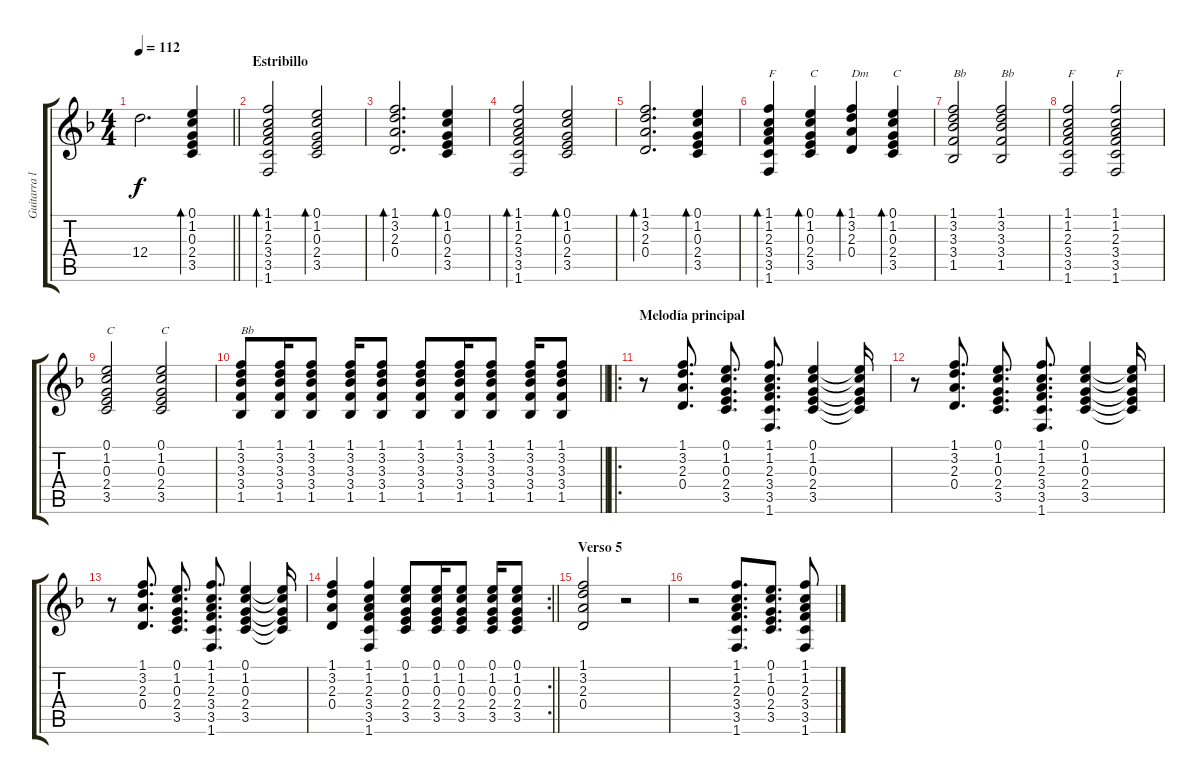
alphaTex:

\track ("Guitarra limpio" "Guitarra l") {instrument electricguitarclean}
\staff {score tabs}
\tuning (E4 B3 G3 D3 A2 E2) {hide}
\ts (4 4)
\tempo 112
\clef g2
\barLineRight lightlight
\ks dminor
12.4.2{d dy f} (0.1 1.2 0.3 2.4 3.5).4{bd 60} |
\section ("" "Estribillo")
(1.1 1.2 2.3 3.4 3.5 1.6).2{bd 60} (0.1 1.2 0.3 2.4 3.5).2{bd 60} |
(1.1 3.2 2.3 0.4).2{d bd 60} (0.1 1.2 0.3 2.4 3.5).4{bd 60} |
(1.1 1.2 2.3 3.4 3.5 1.6).2{bd 60} (0.1 1.2 0.3 2.4 3.5).2{bd 60} |
(1.1 3.2 2.3 0.4).2{d bd 60} (0.1 1.2 0.3 2.4 3.5).4{bd 60} |
(1.1 1.2 2.3 3.4 3.5 1.6).4{bd 120 txt "F"} (0.1 1.2 0.3 2.4 3.5).4{bd 120 txt "C"} (1.1 3.2 2.3 0.4).4{bd 120 txt "Dm"} (0.1 1.2 0.3 2.4 3.5).4{bd 120 txt "C"} |
(1.1 3.2 3.3 3.4 1.5).2{txt "Bb"} (1.1 3.2 3.3 3.4 1.5).2{txt "Bb"} |
(1.1 1.2 2.3 3.4 3.5 1.6).2{txt "F"} (1.1 1.2 2.3 3.4 3.5 1.6).2{txt "F"} |
(0.1 1.2 0.3 2.4 3.5).2{txt "C"} (0.1 1.2 0.3 2.4 3.5).2{txt "C"} |
\barLineRight lightlight
(1.1 3.2 3.3 3.4 1.5).8{txt "Bb"} (1.1 3.2 3.3 3.4 1.5).16 (1.1 3.2 3.3 3.4 1.5).8 (1.1 3.2 3.3 3.4 1.5).16 (1.1 3.2 3.3 3.4 1.5).8 (1.1 3.2 3.3 3.4 1.5).8 (1.1 3.2 3.3 3.4 1.5).16 (1.1 3.2 3.3 3.4 1.5).8 (1.1 3.2 3.3 3.4 1.5).16 (1.1 3.2 3.3 3.4 1.5).8 |
\ro
\section ("" "Melodía principal")
r.8 (1.1 3.2 2.3 0.4).8{d} (0.1 1.2 0.3 2.4 3.5).8{d} (1.1 1.2 2.3 3.4 3.5 1.6).8{d} (0.1 1.2 0.3 2.4 3.5).4 (0.1{t} 1.2{t} 0.3{t} 2.4{t} 3.5{t}).16 |
r.8 (1.1 3.2 2.3 0.4).8{d} (0.1 1.2 0.3 2.4 3.5).8{d} (1.1 1.2 2.3 3.4 3.5 1.6).8{d} (0.1 1.2 0.3 2.4 3.5).4 (0.1{t} 1.2{t} 0.3{t} 2.4{t} 3.5{t}).16 |
r.8 (1.1 3.2 2.3 0.4).8{d} (0.1 1.2 0.3 2.4 3.5).8{d} (1.1 1.2 2.3 3.4 3.5 1.6).8{d} (0.1 1.2 0.3 2.4 3.5).4 (0.1{t} 1.2{t} 0.3{t} 2.4{t} 3.5{t}).16 |
\rc 2
\barLineRight lightlight
(1.1 3.2 2.3 0.4).4 (1.1 1.2 2.3 3.4 3.5 1.6).4 (0.1 1.2 0.3 2.4 3.5).8 (0.1 1.2 0.3 2.4 3.5).16 (0.1 1.2 0.3 2.4 3.5).8 (0.1 1.2 0.3 2.4 3.5).16 (0.1 1.2 0.3 2.4 3.5).8 |
\section ("" "Verso 5")
(1.1 3.2 2.3 0.4).2 r.2 |
r.2 (1.1 1.2 2.3 3.4 3.5 1.6).8{d} (0.1 1.2 0.3 2.4 3.5).8{d} (1.1 1.2 2.3 3.4 3.5 1.6).8
